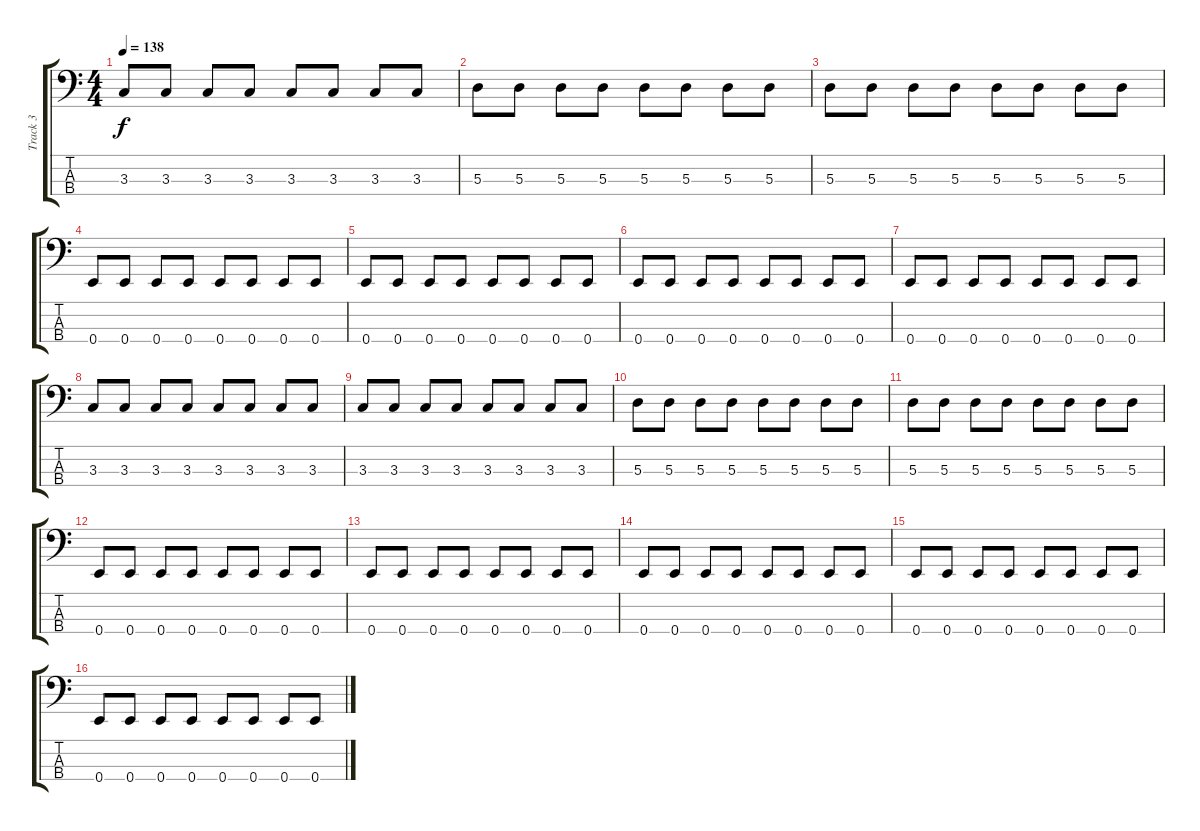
\track ("Track 3" "Track 3") {instrument electricbassfinger}
\staff {score tabs}
\tuning (G2 D2 A1 E1) {hide}
\ts (4 4)
\tempo 138
\clef f4
\ks c
3.3.8{dy f} 3.3.8 3.3.8 3.3.8 3.3.8 3.3.8 3.3.8 3.3.8 |
5.3.8 5.3.8 5.3.8 5.3.8 5.3.8 5.3.8 5.3.8 5.3.8 |
5.3.8 5.3.8 5.3.8 5.3.8 5.3.8 5.3.8 5.3.8 5.3.8 |
0.4.8 0.4.8 0.4.8 0.4.8 0.4.8 0.4.8 0.4.8 0.4.8 |
0.4.8 0.4.8 0.4.8 0.4.8 0.4.8 0.4.8 0.4.8 0.4.8 |
0.4.8 0.4.8 0.4.8 0.4.8 0.4.8 0.4.8 0.4.8 0.4.8 |
0.4.8 0.4.8 0.4.8 0.4.8 0.4.8 0.4.8 0.4.8 0.4.8 |
3.3.8 3.3.8 3.3.8 3.3.8 3.3.8 3.3.8 3.3.8 3.3.8 |
3.3.8 3.3.8 3.3.8 3.3.8 3.3.8 3.3.8 3.3.8 3.3.8 |
5.3.8 5.3.8 5.3.8 5.3.8 5.3.8 5.3.8 5.3.8 5.3.8 |
5.3.8 5.3.8 5.3.8 5.3.8 5.3.8 5.3.8 5.3.8 5.3.8 |
0.4.8 0.4.8 0.4.8 0.4.8 0.4.8 0.4.8 0.4.8 0.4.8 |
0.4.8 0.4.8 0.4.8 0.4.8 0.4.8 0.4.8 0.4.8 0.4.8 |
0.4.8 0.4.8 0.4.8 0.4.8 0.4.8 0.4.8 0.4.8 0.4.8 |
0.4.8 0.4.8 0.4.8 0.4.8 0.4.8 0.4.8 0.4.8 0.4.8 |
0.4.8 0.4.8 0.4.8 0.4.8 0.4.8 0.4.8 0.4.8 0.4.8
